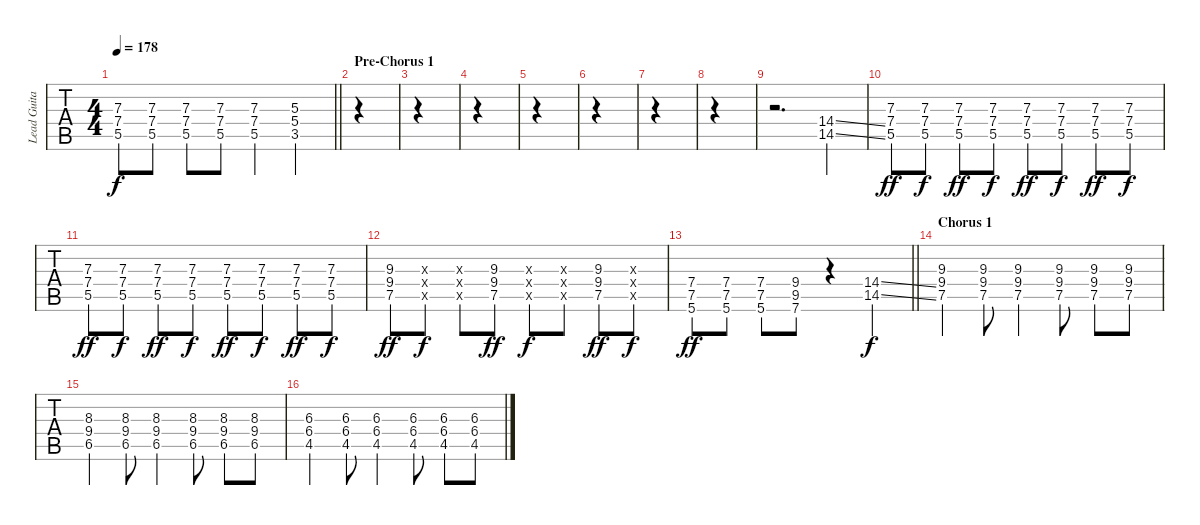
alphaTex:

\track ("Lead Guitar" "Lead Guita") {instrument overdrivenguitar}
\staff {tabs}
\tuning (E4 B3 G3 D3 A2 E2) {hide}
\ts (4 4)
\tempo 178
\clef g2
\barLineRight lightlight
\ks d
(7.3{t} 7.4{t} 5.5{t}).8{dy f} (7.3 7.4 5.5).8 (7.3 7.4 5.5).8 (7.3 7.4 5.5).8 (7.3 7.4 5.5).4 (5.3 5.4 3.5).4 |
\section ("" "Pre-Chorus 1")
|
|
|
|
|
|
|
r.2{d volume 16} (14.4{ss} 14.5{ss}).4{volume 11} |
(7.3{ac} 7.4{ac} 5.5{ac}).8{dy ff} (7.3 7.4 5.5).8{dy f} (7.3{ac} 7.4{ac} 5.5{ac}).8{dy ff} (7.3 7.4 5.5).8{dy f} (7.3{ac} 7.4{ac} 5.5{ac}).8{dy ff} (7.3 7.4 5.5).8{dy f} (7.3{ac} 7.4{ac} 5.5{ac}).8{dy ff} (7.3 7.4 5.5).8{dy f} |
(7.3{ac} 7.4{ac} 5.5{ac}).8{dy ff} (7.3 7.4 5.5).8{dy f} (7.3{ac} 7.4{ac} 5.5{ac}).8{dy ff} (7.3 7.4 5.5).8{dy f} (7.3{ac} 7.4{ac} 5.5{ac}).8{dy ff} (7.3 7.4 5.5).8{dy f} (7.3{ac} 7.4{ac} 5.5{ac}).8{dy ff} (7.3 7.4 5.5).8{dy f} |
(9.3{ac} 9.4{ac} 7.5{ac}).8{dy ff} (9.3{x} 9.4{x} 7.5{x}).8{dy f} (9.3{x} 9.4{x} 7.5{x}).8 (9.3{ac} 9.4{ac} 7.5{ac}).8{dy ff} (9.3{x} 9.4{x} 7.5{x}).8{dy f} (9.3{x} 9.4{x} 7.5{x}).8 (9.3{ac} 9.4{ac} 7.5{ac}).8{dy ff} (9.3{x} 9.4{x} 7.5{x}).8{dy f} |
\barLineRight lightlight
(7.4{ac} 7.5{ac} 5.6{ac}).8{dy ff} (7.4{ac} 7.5{ac} 5.6{ac}).8 (7.4{ac} 7.5{ac} 5.6{ac}).8 (9.4{ac} 9.5{ac} 7.6{ac}).8 r.4{volume 16} (14.4{ss} 14.5{ss}).4{dy f volume 11} |
\section ("" "Chorus 1")
\ks e
(9.3 9.4 7.5).4 (9.3 9.4 7.5).8 (9.3 9.4 7.5).4 (9.3 9.4 7.5).8 (9.3 9.4 7.5).8 (9.3 9.4 7.5).8 |
(8.3 9.4 6.5).4 (8.3 9.4 6.5).8 (8.3 9.4 6.5).4 (8.3 9.4 6.5).8 (8.3 9.4 6.5).8 (8.3 9.4 6.5).8 |
(6.3 6.4 4.5).4 (6.3 6.4 4.5).8 (6.3 6.4 4.5).4 (6.3 6.4 4.5).8 (6.3 6.4 4.5).8 (6.3 6.4 4.5).8
